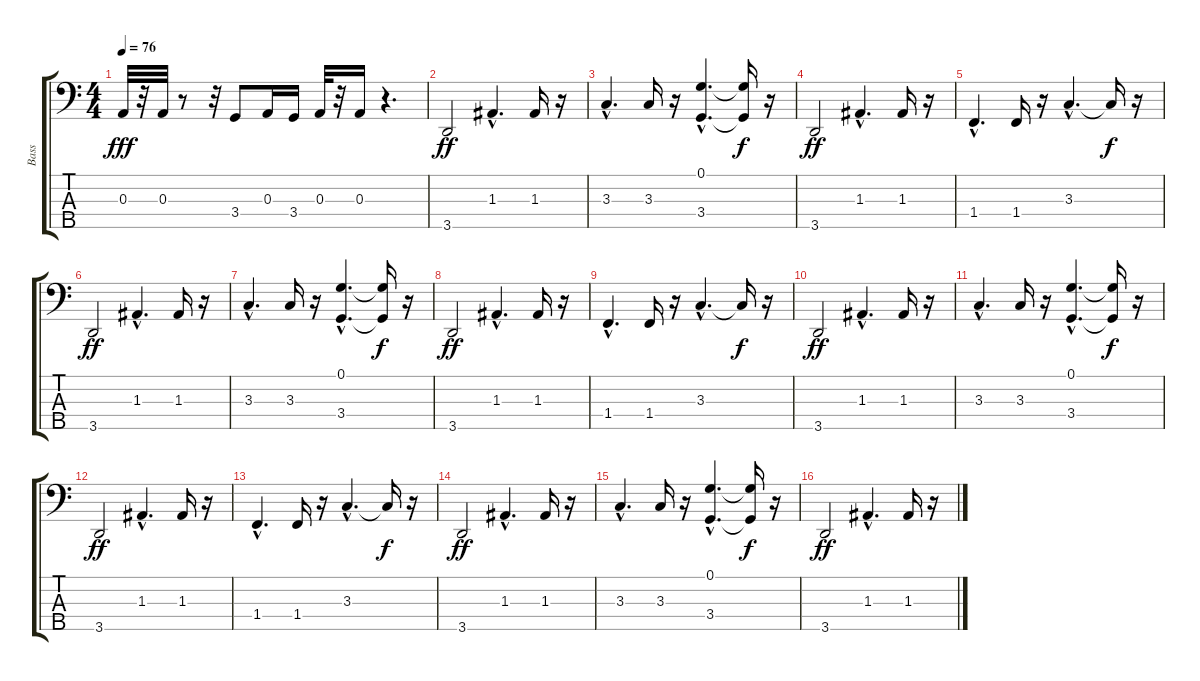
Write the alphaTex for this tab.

\track ("Bass" "Bass") {instrument electricbassfinger}
\staff {score tabs}
\tuning (G2 D2 A1 E1 B0) {hide}
\ts (4 4)
\tempo 76
\clef f4
\ks c
0.3.32{dy fff} r.32 0.3.32 r.8 r.32 3.4.8 0.3.16 3.4.16 0.3.32 r.32 0.3.16 r.4{d} |
3.5.2{dy ff instrument electricbassfinger} 1.3{hac}.4{d} 1.3.16 r.16 |
3.3{hac}.4{d} 3.3.16 r.16 (0.1{hac} 3.4{hac}).4{d} (0.1{t} 3.4{t}).16{dy f} r.16 |
3.5.2{dy ff instrument electricbassfinger} 1.3{hac}.4{d} 1.3.16 r.16 |
1.4{hac}.4{d} 1.4.16 r.16 3.3{hac}.4{d} 3.3{t}.16{dy f} r.16 |
3.5.2{dy ff instrument electricbassfinger} 1.3{hac}.4{d} 1.3.16 r.16 |
3.3{hac}.4{d} 3.3.16 r.16 (0.1{hac} 3.4{hac}).4{d} (0.1{t} 3.4{t}).16{dy f} r.16 |
3.5.2{dy ff instrument electricbassfinger} 1.3{hac}.4{d} 1.3.16 r.16 |
1.4{hac}.4{d} 1.4.16 r.16 3.3{hac}.4{d} 3.3{t}.16{dy f} r.16 |
3.5.2{dy ff instrument electricbassfinger} 1.3{hac}.4{d} 1.3.16 r.16 |
3.3{hac}.4{d} 3.3.16 r.16 (0.1{hac} 3.4{hac}).4{d} (0.1{t} 3.4{t}).16{dy f} r.16 |
3.5.2{dy ff instrument electricbassfinger} 1.3{hac}.4{d} 1.3.16 r.16 |
1.4{hac}.4{d} 1.4.16 r.16 3.3{hac}.4{d} 3.3{t}.16{dy f} r.16 |
3.5.2{dy ff instrument electricbassfinger} 1.3{hac}.4{d} 1.3.16 r.16 |
3.3{hac}.4{d} 3.3.16 r.16 (0.1{hac} 3.4{hac}).4{d} (0.1{t} 3.4{t}).16{dy f} r.16 |
3.5.2{dy ff instrument electricbassfinger} 1.3{hac}.4{d} 1.3.16 r.16
